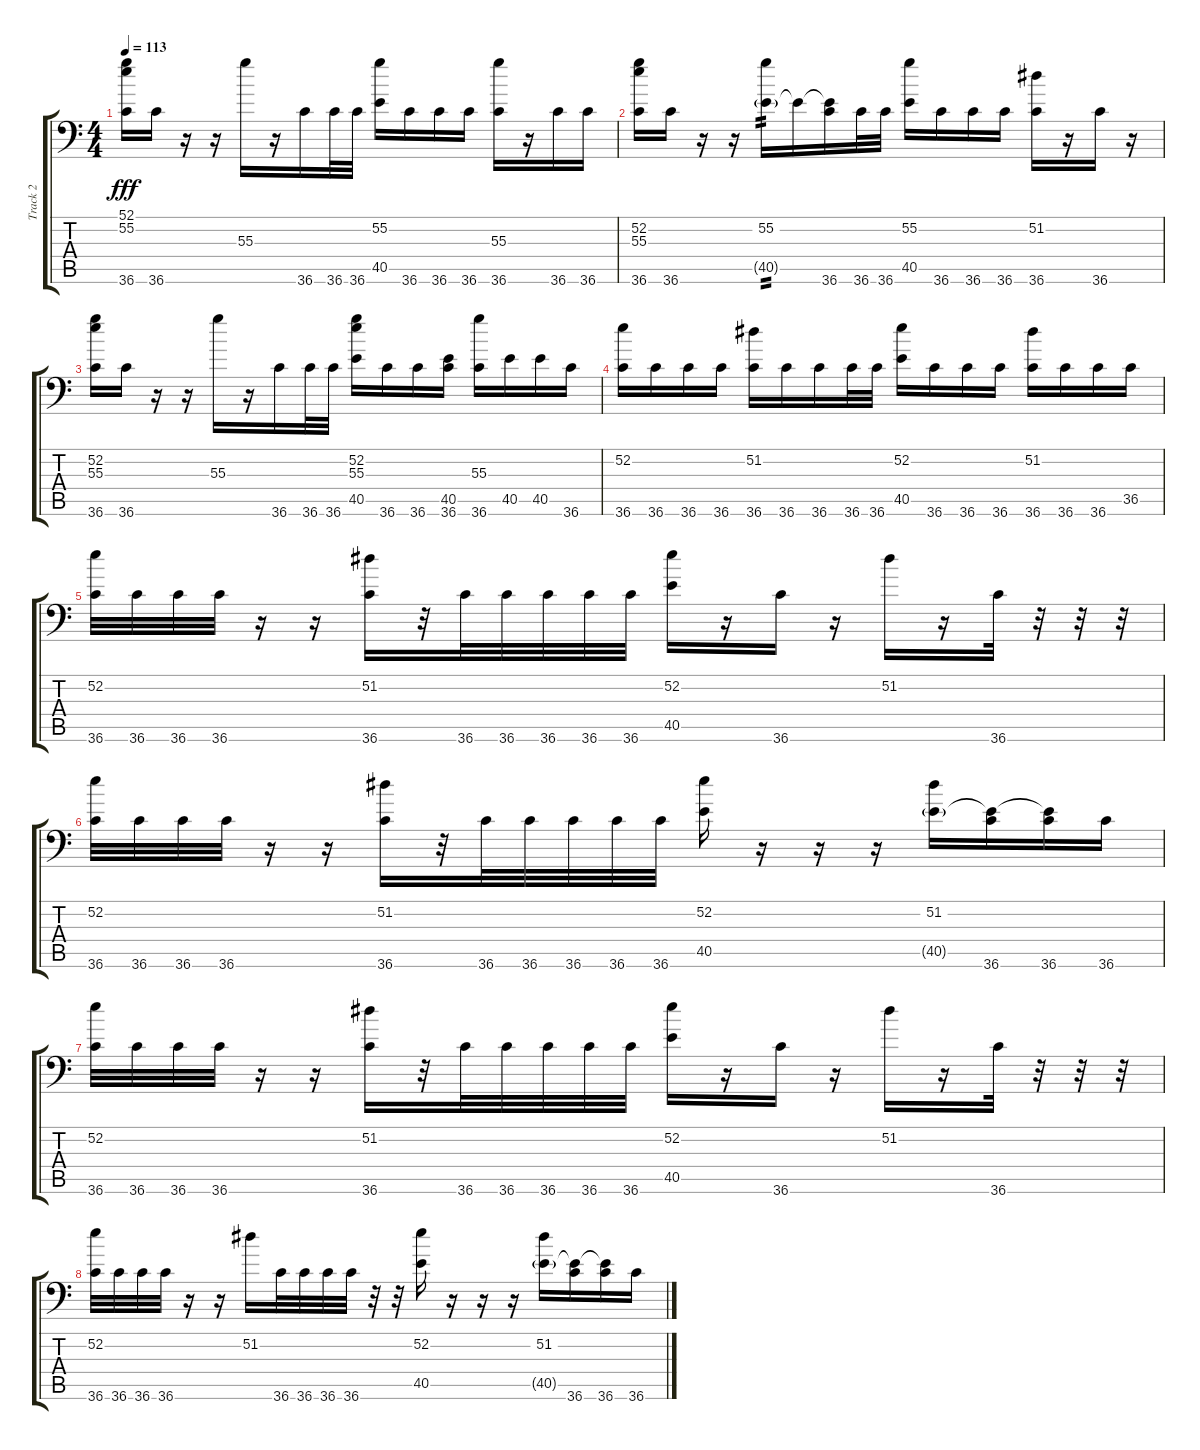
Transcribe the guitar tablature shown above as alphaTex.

\track ("Track 2" "Track 2") {instrument acousticgrandpiano}
\staff {score tabs}
\tuning (C-1 C-1 C-1 C-1 C-1 C-1) {hide}
\ts (4 4)
\tempo 113
\clef f4
\ks c
(52.1 55.2 36.6).16{dy fff} 36.6.16 r.16 r.16 55.3.16 r.16 36.6.16 36.6.32 36.6.32 (55.2 40.5).16 36.6.16 36.6.16 36.6.16 (55.3 36.6).16 r.16 36.6.16 36.6.16 |
(52.2 55.3 36.6).16 36.6.16 r.16 r.16 (55.2 40.5{g}).16{tp 2} 40.5{t}.16 (40.5{t} 36.6).16 36.6.32 36.6.32 (55.2 40.5).16 36.6.16 36.6.16 36.6.16 (51.2 36.6).16 r.16 36.6.16 r.16 |
(52.2 55.3 36.6).16 36.6.16 r.16 r.16 55.3.16 r.16 36.6.16 36.6.32 36.6.32 (52.2 55.3 40.5).16 36.6.16 36.6.16 (40.5 36.6).16 (55.3 36.6).16 40.5.16 40.5.16 36.6.16 |
(52.2 36.6).16 36.6.16 36.6.16 36.6.16 (51.2 36.6).16 36.6.16 36.6.16 36.6.32 36.6.32 (52.2 40.5).16 36.6.16 36.6.16 36.6.16 (51.2 36.6).16 36.6.16 36.6.16 36.5.16 |
(52.2 36.6).32 36.6.32 36.6.32 36.6.32 r.16 r.16 (51.2 36.6).16 r.32 36.6.32 36.6.32 36.6.32 36.6.32 36.6.32 (52.2 40.5).16 r.16 36.6.16 r.16 51.2.16 r.16 36.6.32 r.32 r.32 r.32 |
(52.2 36.6).32 36.6.32 36.6.32 36.6.32 r.16 r.16 (51.2 36.6).16 r.32 36.6.32 36.6.32 36.6.32 36.6.32 36.6.32 (52.2 40.5).16 r.16 r.16 r.16 (51.2 40.5{g}).16 (40.5{t} 36.6).16 (40.5{t} 36.6).16 36.6.16 |
(52.2 36.6).32 36.6.32 36.6.32 36.6.32 r.16 r.16 (51.2 36.6).16 r.32 36.6.32 36.6.32 36.6.32 36.6.32 36.6.32 (52.2 40.5).16 r.16 36.6.16 r.16 51.2.16 r.16 36.6.32 r.32 r.32 r.32 |
(52.2 36.6).32 36.6.32 36.6.32 36.6.32 r.16 r.16 51.2.16 36.6.32 36.6.32 36.6.32 36.6.32 r.32 r.32 (52.2 40.5).16 r.16 r.16 r.16 (51.2 40.5{g}).16 (40.5{t} 36.6).16 (40.5{t} 36.6).16 36.6.16
